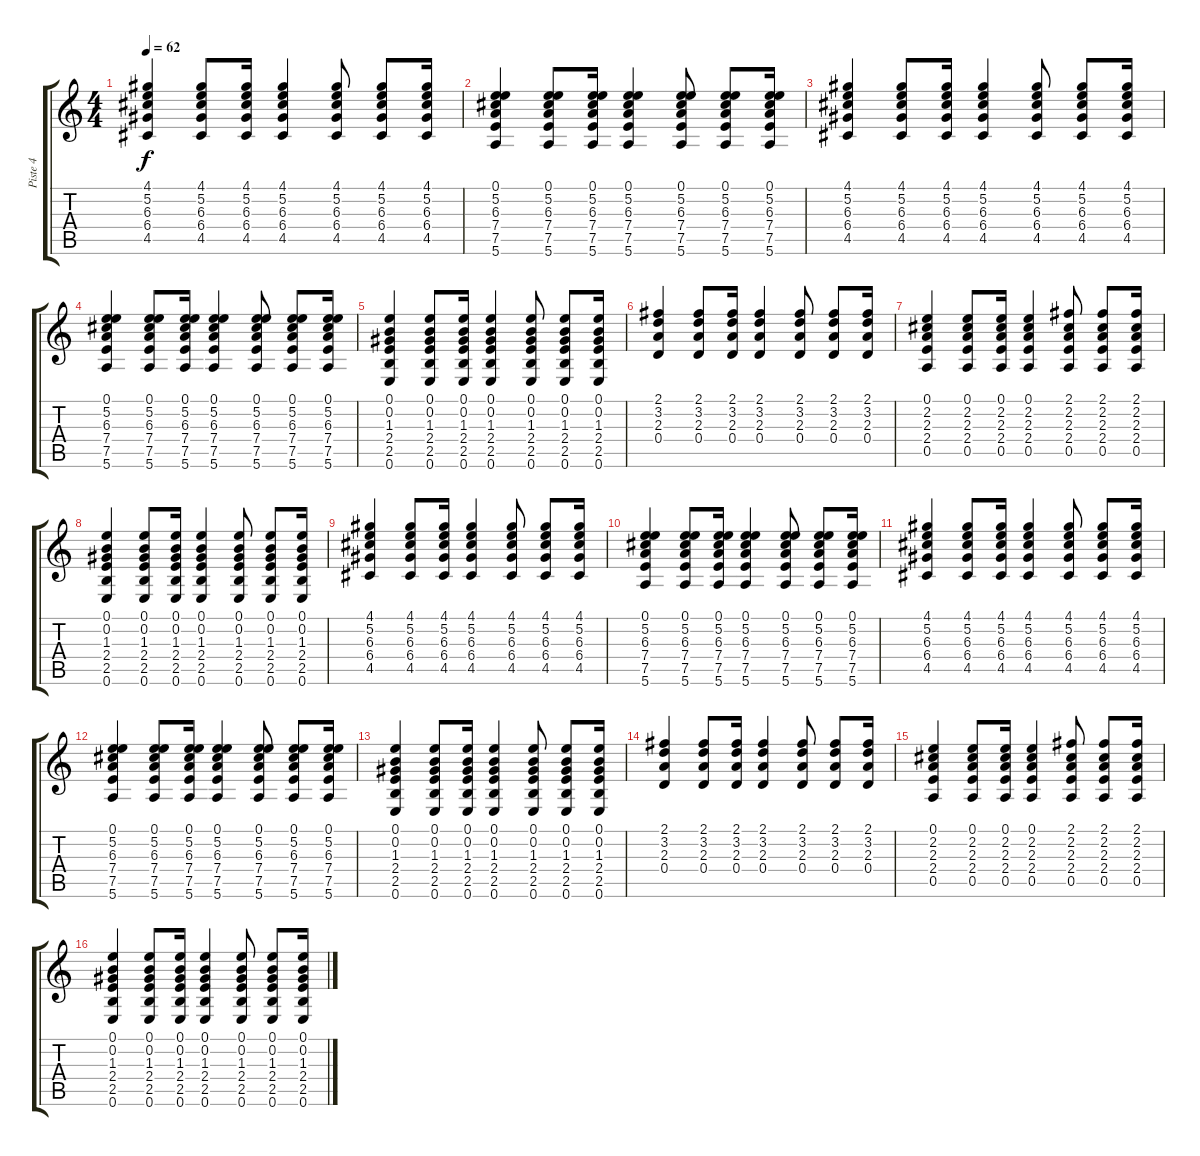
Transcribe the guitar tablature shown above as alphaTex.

\track ("Piste 4" "Piste 4") {instrument acousticguitarnylon}
\staff {score tabs}
\tuning (E4 B3 G3 D3 A2 E2) {hide}
\ts (4 4)
\tempo 62
\clef g2
\ks c
(4.1 5.2 6.3 6.4 4.5).4{dy f} (4.1 5.2 6.3 6.4 4.5).8 (4.1 5.2 6.3 6.4 4.5).16 (4.1 5.2 6.3 6.4 4.5).4 (4.1 5.2 6.3 6.4 4.5).8 (4.1 5.2 6.3 6.4 4.5).8 (4.1 5.2 6.3 6.4 4.5).16 |
(0.1 5.2 6.3 7.4 7.5 5.6).4 (0.1 5.2 6.3 7.4 7.5 5.6).8 (0.1 5.2 6.3 7.4 7.5 5.6).16 (0.1 5.2 6.3 7.4 7.5 5.6).4 (0.1 5.2 6.3 7.4 7.5 5.6).8 (0.1 5.2 6.3 7.4 7.5 5.6).8 (0.1 5.2 6.3 7.4 7.5 5.6).16 |
(4.1 5.2 6.3 6.4 4.5).4 (4.1 5.2 6.3 6.4 4.5).8 (4.1 5.2 6.3 6.4 4.5).16 (4.1 5.2 6.3 6.4 4.5).4 (4.1 5.2 6.3 6.4 4.5).8 (4.1 5.2 6.3 6.4 4.5).8 (4.1 5.2 6.3 6.4 4.5).16 |
(0.1 5.2 6.3 7.4 7.5 5.6).4 (0.1 5.2 6.3 7.4 7.5 5.6).8 (0.1 5.2 6.3 7.4 7.5 5.6).16 (0.1 5.2 6.3 7.4 7.5 5.6).4 (0.1 5.2 6.3 7.4 7.5 5.6).8 (0.1 5.2 6.3 7.4 7.5 5.6).8 (0.1 5.2 6.3 7.4 7.5 5.6).16 |
(0.1 0.2 1.3 2.4 2.5 0.6).4 (0.1 0.2 1.3 2.4 2.5 0.6).8 (0.1 0.2 1.3 2.4 2.5 0.6).16 (0.1 0.2 1.3 2.4 2.5 0.6).4 (0.1 0.2 1.3 2.4 2.5 0.6).8 (0.1 0.2 1.3 2.4 2.5 0.6).8 (0.1 0.2 1.3 2.4 2.5 0.6).16 |
(2.1 3.2 2.3 0.4).4 (2.1 3.2 2.3 0.4).8 (2.1 3.2 2.3 0.4).16 (2.1 3.2 2.3 0.4).4 (2.1 3.2 2.3 0.4).8 (2.1 3.2 2.3 0.4).8 (2.1 3.2 2.3 0.4).16 |
(0.1 2.2 2.3 2.4 0.5).4 (0.1 2.2 2.3 2.4 0.5).8 (0.1 2.2 2.3 2.4 0.5).16 (0.1 2.2 2.3 2.4 0.5).4 (2.1 2.2 2.3 2.4 0.5).8 (2.1 2.2 2.3 2.4 0.5).8 (2.1 2.2 2.3 2.4 0.5).16 |
(0.1 0.2 1.3 2.4 2.5 0.6).4 (0.1 0.2 1.3 2.4 2.5 0.6).8 (0.1 0.2 1.3 2.4 2.5 0.6).16 (0.1 0.2 1.3 2.4 2.5 0.6).4 (0.1 0.2 1.3 2.4 2.5 0.6).8 (0.1 0.2 1.3 2.4 2.5 0.6).8 (0.1 0.2 1.3 2.4 2.5 0.6).16 |
(4.1 5.2 6.3 6.4 4.5).4 (4.1 5.2 6.3 6.4 4.5).8 (4.1 5.2 6.3 6.4 4.5).16 (4.1 5.2 6.3 6.4 4.5).4 (4.1 5.2 6.3 6.4 4.5).8 (4.1 5.2 6.3 6.4 4.5).8 (4.1 5.2 6.3 6.4 4.5).16 |
(0.1 5.2 6.3 7.4 7.5 5.6).4 (0.1 5.2 6.3 7.4 7.5 5.6).8 (0.1 5.2 6.3 7.4 7.5 5.6).16 (0.1 5.2 6.3 7.4 7.5 5.6).4 (0.1 5.2 6.3 7.4 7.5 5.6).8 (0.1 5.2 6.3 7.4 7.5 5.6).8 (0.1 5.2 6.3 7.4 7.5 5.6).16 |
(4.1 5.2 6.3 6.4 4.5).4 (4.1 5.2 6.3 6.4 4.5).8 (4.1 5.2 6.3 6.4 4.5).16 (4.1 5.2 6.3 6.4 4.5).4 (4.1 5.2 6.3 6.4 4.5).8 (4.1 5.2 6.3 6.4 4.5).8 (4.1 5.2 6.3 6.4 4.5).16 |
(0.1 5.2 6.3 7.4 7.5 5.6).4 (0.1 5.2 6.3 7.4 7.5 5.6).8 (0.1 5.2 6.3 7.4 7.5 5.6).16 (0.1 5.2 6.3 7.4 7.5 5.6).4 (0.1 5.2 6.3 7.4 7.5 5.6).8 (0.1 5.2 6.3 7.4 7.5 5.6).8 (0.1 5.2 6.3 7.4 7.5 5.6).16 |
(0.1 0.2 1.3 2.4 2.5 0.6).4 (0.1 0.2 1.3 2.4 2.5 0.6).8 (0.1 0.2 1.3 2.4 2.5 0.6).16 (0.1 0.2 1.3 2.4 2.5 0.6).4 (0.1 0.2 1.3 2.4 2.5 0.6).8 (0.1 0.2 1.3 2.4 2.5 0.6).8 (0.1 0.2 1.3 2.4 2.5 0.6).16 |
(2.1 3.2 2.3 0.4).4 (2.1 3.2 2.3 0.4).8 (2.1 3.2 2.3 0.4).16 (2.1 3.2 2.3 0.4).4 (2.1 3.2 2.3 0.4).8 (2.1 3.2 2.3 0.4).8 (2.1 3.2 2.3 0.4).16 |
(0.1 2.2 2.3 2.4 0.5).4 (0.1 2.2 2.3 2.4 0.5).8 (0.1 2.2 2.3 2.4 0.5).16 (0.1 2.2 2.3 2.4 0.5).4 (2.1 2.2 2.3 2.4 0.5).8 (2.1 2.2 2.3 2.4 0.5).8 (2.1 2.2 2.3 2.4 0.5).16 |
(0.1 0.2 1.3 2.4 2.5 0.6).4 (0.1 0.2 1.3 2.4 2.5 0.6).8 (0.1 0.2 1.3 2.4 2.5 0.6).16 (0.1 0.2 1.3 2.4 2.5 0.6).4 (0.1 0.2 1.3 2.4 2.5 0.6).8 (0.1 0.2 1.3 2.4 2.5 0.6).8 (0.1 0.2 1.3 2.4 2.5 0.6).16
